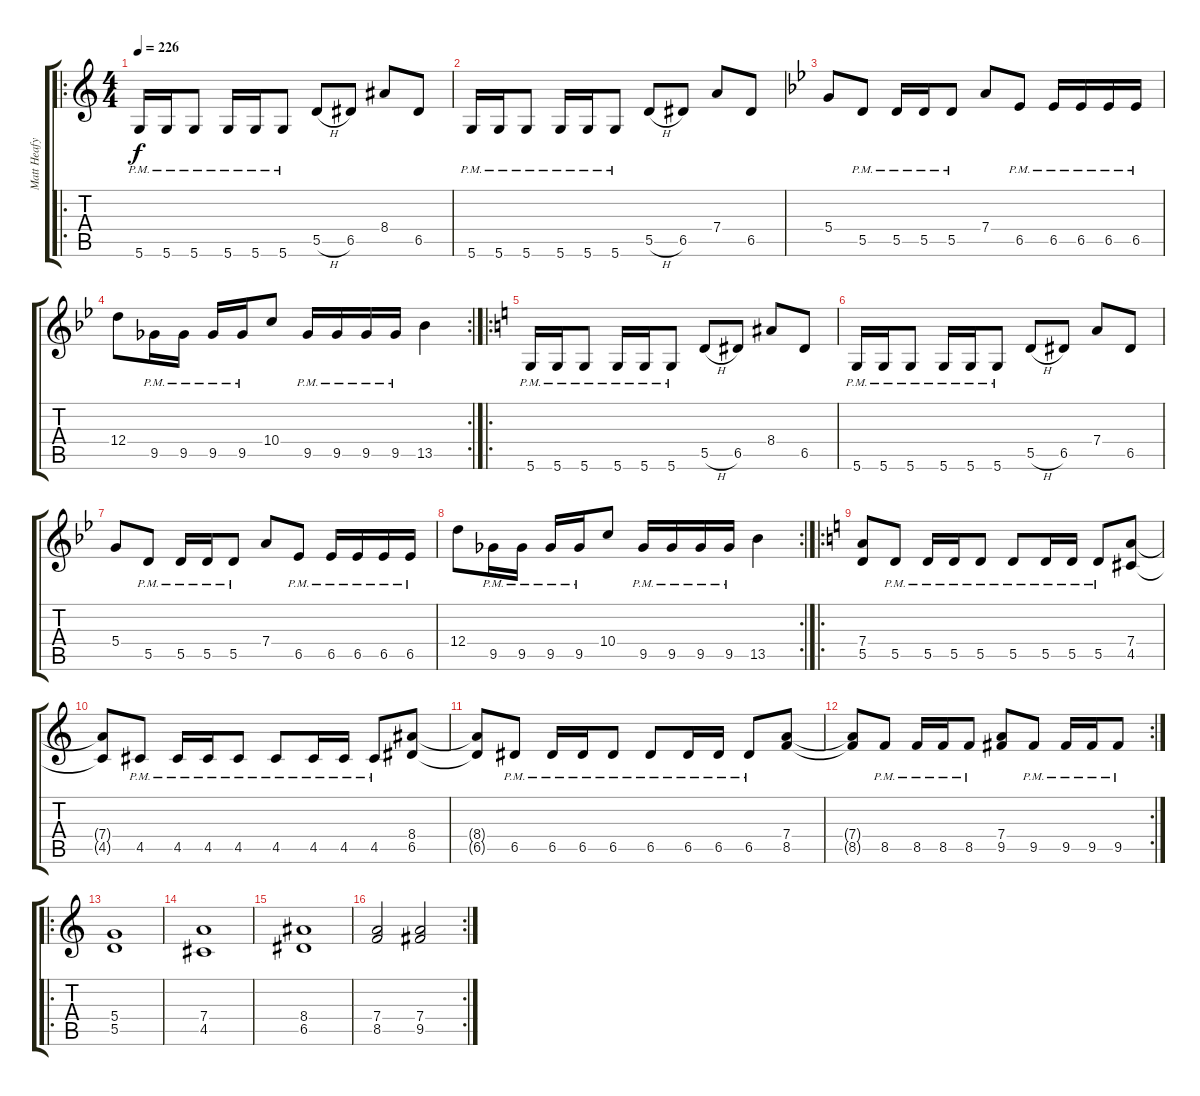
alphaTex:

\track ("Matt Heafy" "Matt Heafy") {instrument distortionguitar}
\staff {score tabs}
\tuning (E4 B3 G3 D3 A2 D2) {hide}
\ro
\ts (4 4)
\tempo 226
\clef g2
\ks c
5.6{pm}.16{dy f} 5.6{pm}.16 5.6{pm}.8 5.6{pm}.16 5.6{pm}.16 5.6{pm}.8 5.5{h}.8 6.5.8 8.4.8 6.5.8 |
5.6{pm}.16 5.6{pm}.16 5.6{pm}.8 5.6{pm}.16 5.6{pm}.16 5.6{pm}.8 5.5{h}.8 6.5.8 7.4.8 6.5.8 |
\ks bb
5.4.8 5.5{pm}.8 5.5{pm}.16 5.5{pm}.16 5.5{pm}.8 7.4.8 6.5{pm}.8 6.5{pm}.16 6.5{pm}.16 6.5{pm}.16 6.5{pm}.16 |
\rc 2
12.4.8 9.5{pm}.16 9.5{pm}.16 9.5{pm}.16 9.5{pm}.16 10.4.8 9.5{pm}.16 9.5{pm}.16 9.5{pm}.16 9.5{pm}.16 13.5.4 |
\ro
\ks c
5.6{pm}.16 5.6{pm}.16 5.6{pm}.8 5.6{pm}.16 5.6{pm}.16 5.6{pm}.8 5.5{h}.8 6.5.8 8.4.8 6.5.8 |
5.6{pm}.16 5.6{pm}.16 5.6{pm}.8 5.6{pm}.16 5.6{pm}.16 5.6{pm}.8 5.5{h}.8 6.5.8 7.4.8 6.5.8 |
\ks bb
5.4.8 5.5{pm}.8 5.5{pm}.16 5.5{pm}.16 5.5{pm}.8 7.4.8 6.5{pm}.8 6.5{pm}.16 6.5{pm}.16 6.5{pm}.16 6.5{pm}.16 |
\rc 2
12.4.8 9.5{pm}.16 9.5{pm}.16 9.5{pm}.16 9.5{pm}.16 10.4.8 9.5{pm}.16 9.5{pm}.16 9.5{pm}.16 9.5{pm}.16 13.5.4 |
\ro
\ks c
(7.4 5.5).8 5.5{pm}.8 5.5{pm}.16 5.5{pm}.16 5.5{pm}.8 5.5{pm}.8 5.5{pm}.16 5.5{pm}.16 5.5{pm}.8 (7.4 4.5).8 |
(7.4{t} 4.5{t}).8 4.5{pm}.8 4.5{pm}.16 4.5{pm}.16 4.5{pm}.8 4.5{pm}.8 4.5{pm}.16 4.5{pm}.16 4.5{pm}.8 (8.4 6.5).8 |
(8.4{t} 6.5{t}).8 6.5{pm}.8 6.5{pm}.16 6.5{pm}.16 6.5{pm}.8 6.5{pm}.8 6.5{pm}.16 6.5{pm}.16 6.5{pm}.8 (7.4 8.5).8 |
\rc 2
(7.4{t} 8.5{t}).8 8.5{pm}.8 8.5{pm}.16 8.5{pm}.16 8.5{pm}.8 (7.4 9.5).8 9.5{pm}.8 9.5{pm}.16 9.5{pm}.16 9.5{pm}.8 |
\ro
(5.4 5.5).1 |
(7.4 4.5).1 |
(8.4 6.5).1 |
\rc 2
(7.4 8.5).2 (7.4 9.5).2
